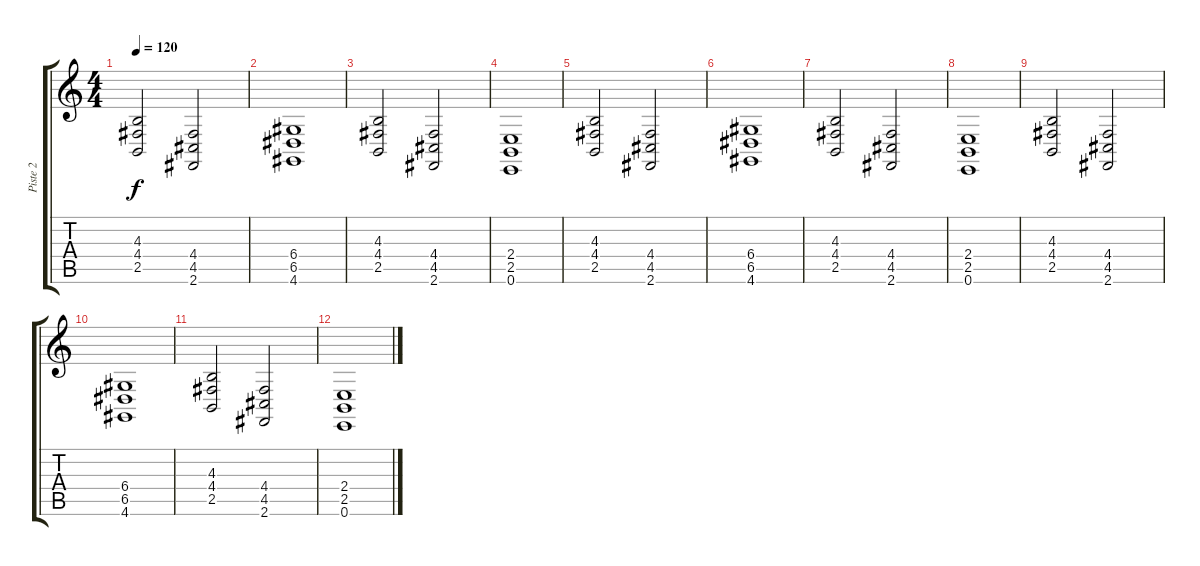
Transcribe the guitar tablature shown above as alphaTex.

\track ("Piste 2" "Piste 2") {instrument acousticgrandpiano}
\staff {score tabs}
\tuning (E4 B3 G3 D3 A2 E2) {hide}
\ts (4 4)
\tempo 120
\clef g2
\ks c
(4.3 4.4 2.5).2{dy f} (4.4 4.5 2.6).2 |
(6.4 6.5 4.6).1 |
(4.3 4.4 2.5).2 (4.4 4.5 2.6).2 |
(2.4 2.5 0.6).1 |
(4.3 4.4 2.5).2 (4.4 4.5 2.6).2 |
(6.4 6.5 4.6).1 |
(4.3 4.4 2.5).2 (4.4 4.5 2.6).2 |
(2.4 2.5 0.6).1 |
(4.3 4.4 2.5).2 (4.4 4.5 2.6).2 |
(6.4 6.5 4.6).1 |
(4.3 4.4 2.5).2 (4.4 4.5 2.6).2 |
(2.4 2.5 0.6).1
